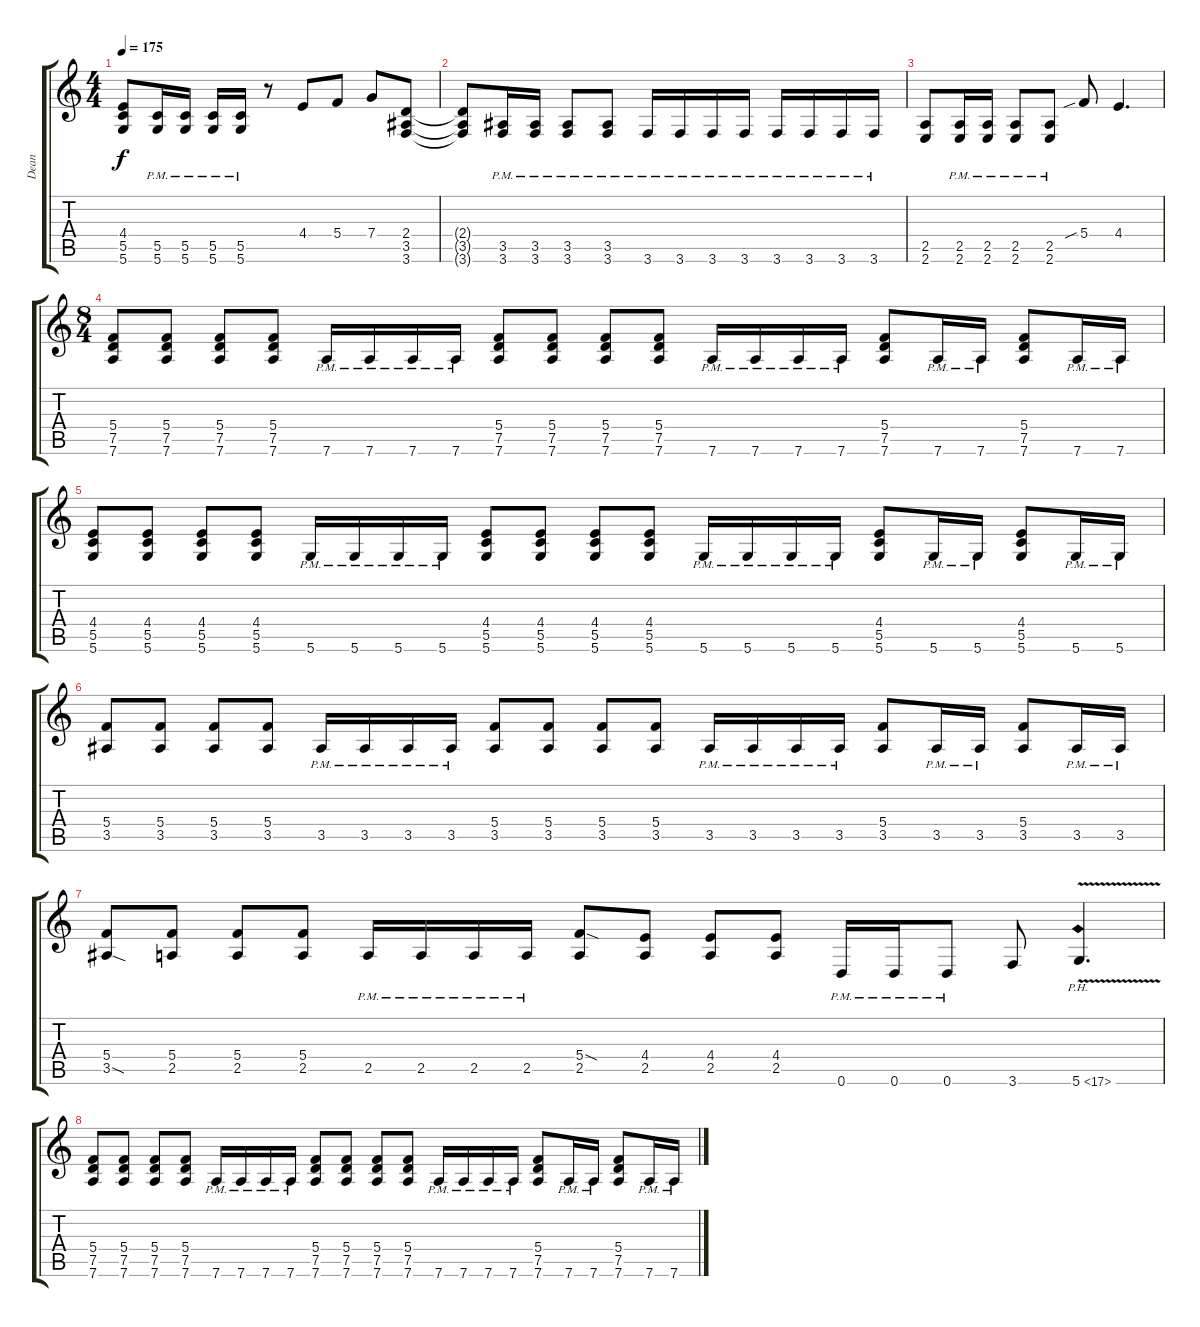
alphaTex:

\track ("Dean" "Dean") {instrument distortionguitar}
\staff {score tabs}
\tuning (D4 A3 F3 C3 G2 D2) {hide}
\ts (4 4)
\tempo 175
\clef g2
\ks c
(4.4{t} 5.5{t} 5.6{t}).8{dy f} (5.5{pm} 5.6{pm}).16 (5.5{pm} 5.6{pm}).16 (5.5{pm} 5.6{pm}).16 (5.5{pm} 5.6{pm}).16 r.8 4.4.8 5.4.8 7.4.8 (2.4 3.5 3.6).8 |
(2.4{t} 3.5{t} 3.6{t}).8 (3.5{pm} 3.6).16 (3.5{pm} 3.6).16 (3.5{pm} 3.6).8 (3.5{pm} 3.6).8 3.6{pm}.16 3.6{pm}.16 3.6{pm}.16 3.6{pm}.16 3.6{pm}.16 3.6{pm}.16 3.6{pm}.16 3.6{pm}.16 |
(2.5 2.6).8 (2.5{pm} 2.6).16 (2.5{pm} 2.6).16 (2.5{pm} 2.6).8 (2.5{pm} 2.6).8 5.4{sib}.8 4.4.4{d} |
\ts (8 4)
(5.4 7.5 7.6).8{balance 8} (5.4 7.5 7.6).8 (5.4 7.5 7.6).8 (5.4 7.5 7.6).8 7.6{pm}.16 7.6{pm}.16 7.6{pm}.16 7.6{pm}.16 (5.4 7.5 7.6).8 (5.4 7.5 7.6).8 (5.4 7.5 7.6).8 (5.4 7.5 7.6).8 7.6{pm}.16 7.6{pm}.16 7.6{pm}.16 7.6{pm}.16 (5.4 7.5 7.6).8 7.6{pm}.16 7.6{pm}.16 (5.4 7.5 7.6).8 7.6{pm}.16 7.6{pm}.16 |
(4.4 5.5 5.6).8 (4.4 5.5 5.6).8 (4.4 5.5 5.6).8 (4.4 5.5 5.6).8 5.6{pm}.16 5.6{pm}.16 5.6{pm}.16 5.6{pm}.16 (4.4 5.5 5.6).8 (4.4 5.5 5.6).8 (4.4 5.5 5.6).8 (4.4 5.5 5.6).8 5.6{pm}.16 5.6{pm}.16 5.6{pm}.16 5.6{pm}.16 (4.4 5.5 5.6).8 5.6{pm}.16 5.6{pm}.16 (4.4 5.5 5.6).8 5.6{pm}.16 5.6{pm}.16 |
(5.4 3.5).8 (5.4 3.5).8 (5.4 3.5).8 (5.4 3.5).8 3.5{pm}.16 3.5{pm}.16 3.5{pm}.16 3.5{pm}.16 (5.4 3.5).8 (5.4 3.5).8 (5.4 3.5).8 (5.4 3.5).8 3.5{pm}.16 3.5{pm}.16 3.5{pm}.16 3.5{pm}.16 (5.4 3.5).8 3.5{pm}.16 3.5{pm}.16 (5.4 3.5).8 3.5{pm}.16 3.5{pm}.16 |
(5.4 3.5{sod}).8 (5.4 2.5).8 (5.4 2.5).8 (5.4 2.5).8 2.5{pm}.16 2.5{pm}.16 2.5{pm}.16 2.5{pm}.16 (5.4{sod} 2.5).8 (4.4 2.5).8 (4.4 2.5).8 (4.4 2.5).8 0.6{pm}.16 0.6{pm}.16 0.6{pm}.8 3.6.8 5.6{ph 12 v}.4{d} |
(5.4 7.5 7.6).8{balance 8 instrument distortionguitar} (5.4 7.5 7.6).8 (5.4 7.5 7.6).8 (5.4 7.5 7.6).8 7.6{pm}.16 7.6{pm}.16 7.6{pm}.16 7.6{pm}.16 (5.4 7.5 7.6).8 (5.4 7.5 7.6).8 (5.4 7.5 7.6).8 (5.4 7.5 7.6).8 7.6{pm}.16 7.6{pm}.16 7.6{pm}.16 7.6{pm}.16 (5.4 7.5 7.6).8 7.6{pm}.16 7.6{pm}.16 (5.4 7.5 7.6).8 7.6{pm}.16 7.6{pm}.16
